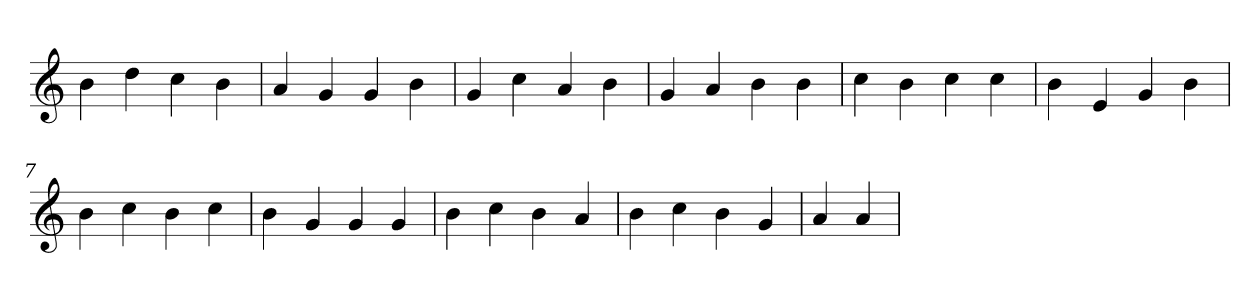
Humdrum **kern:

**kern
*part1
*staff1
*clefG2
=1
4b
4dd
4cc
4b
=2
4a
4g
4g
4b
=3
4g
4cc
4a
4b
=4
4g
4a
4b
4b
=5
4cc
4b
4cc
4cc
=6
4b
4e
4g
4b
=7
4b
4cc
4b
4cc
=8
4b
4g
4g
4g
=9
4b
4cc
4b
4a
=10
4b
4cc
4b
4g
=11
4a
4a
=
*-
